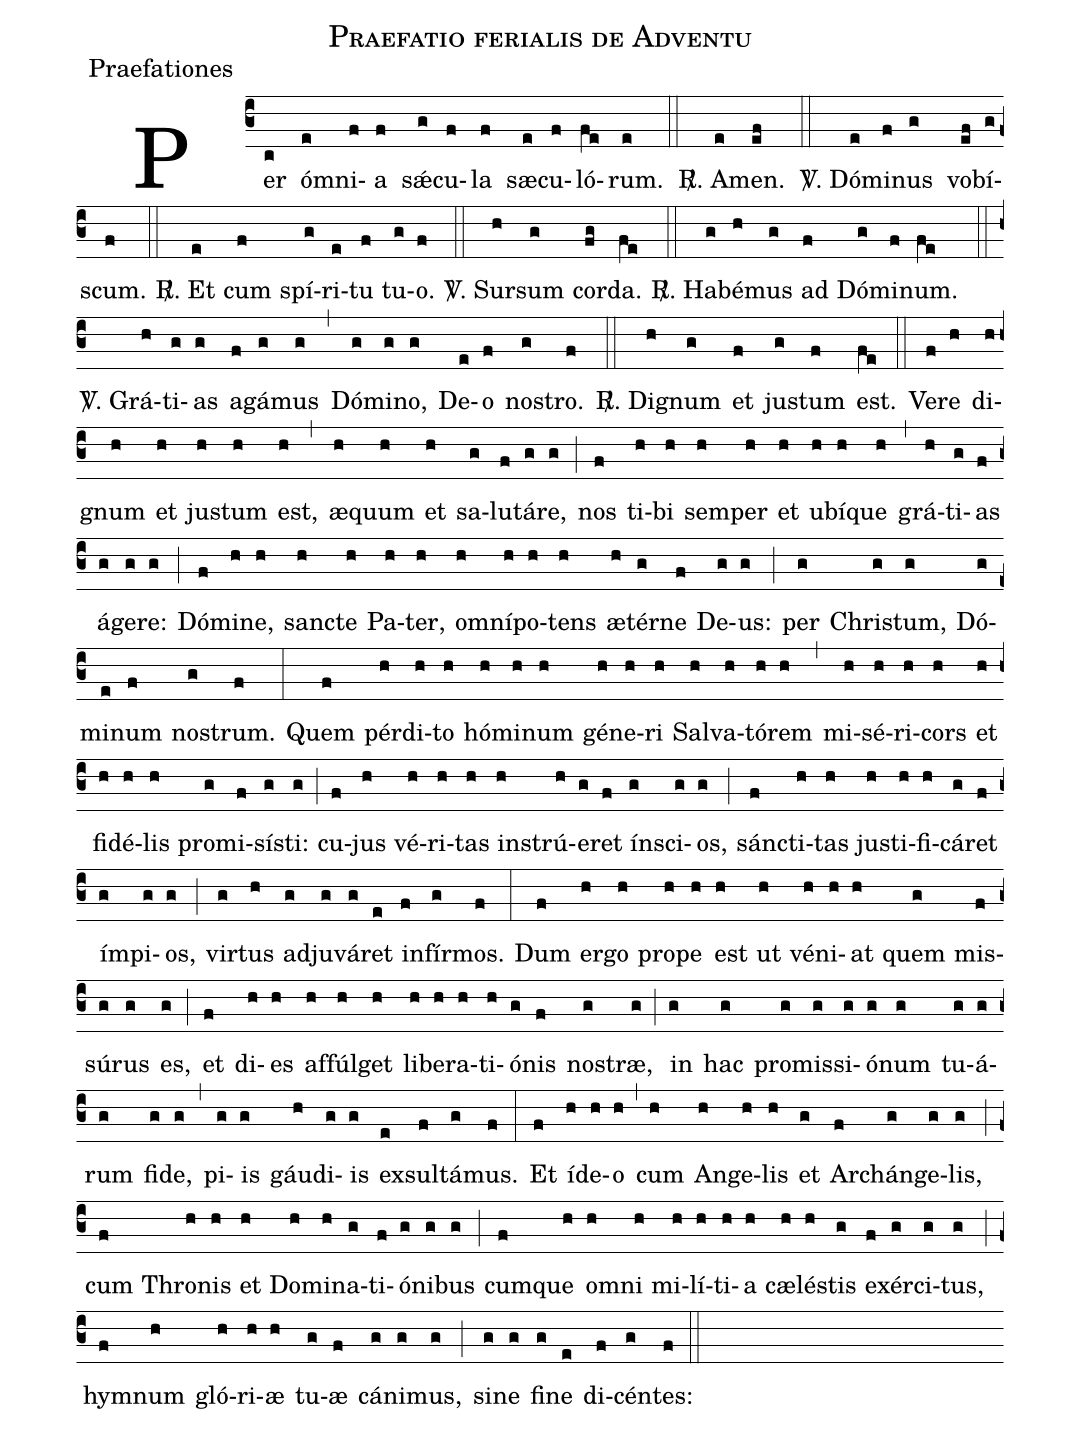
name:Praefatio ferialis de Adventu;
office-part:Praefationes;
%%
(c3)Per(c) óm(e)ni(f)a(f) sǽ(g)cu(f)la(f) sæ(e)cu(f)ló(fe)rum.(e) (::)   <sp>R/</sp>. A(e)men.(ef) (::)
<sp>V/</sp>. Dó(e)mi(f)nus(g) vo(ef)bí(g)scum.(f) (::)   <sp>R/</sp>. Et(e) cum(f) spí(g)ri(e)tu(f) tu(g)o.(f) (::)
<sp>V/</sp>. Sur(h)sum(g) cor(fg)da.(fe) (::)   <sp>R/</sp>. Ha(g)bé(h)mus(g) ad(f) Dó(g)mi(f)num.(fe) (::)
<sp>V/</sp>. Grá(h)ti(g)as(g) a(f)gá(g)mus(g) (,) Dó(g)mi(g)no,(g) De(e)o(f) no(g)stro.(f) (::)   <sp>R/</sp>. Di(h)gnum(g) et(f) ju(g)stum(f) est.(fe) (::)
Ve(f)re(h) di(h)gnum(h) et(h) ju(h)stum(h) est,(h) (,) æ(h)quum(h) et(h) sa(g)lu(f)tá(g)re,(g) (;)
nos(f) ti(h)bi(h) sem(h)per(h) et(h) u(h)bí(h)que(h) (,) grá(h)ti(g)as(f) á(g)ge(g)re:(g) (;)
Dó(f)mi(h)ne,(h) san(h)cte(h) Pa(h)ter,(h) om(h)ní(h)po(h)tens(h) æ(h)tér(g)ne(f) De(g)us:(g) (;)
per(g) Chri(g)stum,(g) Dó(g)mi(e)num(f) no(g)strum.(f) (:)
Quem(f) pér(h)di(h)to(h) hó(h)mi(h)num(h) gé(h)ne(h)ri(h) Sal(h)va(h)tó(h)rem(h) (,)
mi(h)sé(h)ri(h)cors(h) et(h) fi(h)dé(h)lis(h) pro(g)mi(f)sí(g)sti:(g) (;)
cu(f)jus(h) vé(h)ri(h)tas(h) in(h)strú(h)e(g)ret(f) ín(g)sci(g)os,(g) (;)
sán(f)cti(h)tas(h) ju(h)sti(h)fi(h)cá(g)ret(f) ím(g)pi(g)os,(g) (;)
vir(g)tus(h) ad(g)ju(g)vá(g)ret(e) in(f)fír(g)mos.(f) (:)
Dum(f) er(h)go(h) pro(h)pe(h) est(h) ut(h) vé(h)ni(h)at(h) quem(g) mis(f)sú(g)rus(g) es,(g) (;)
et(f) di(h)es(h) af(h)fúl(h)get(h) li(h)be(h)ra(h)ti(h)ó(g)nis(f) no(g)stræ,(g) (;)
in(g) hac(g) pro(g)mis(g)si(g)ó(g)num(g) tu(g)á(g)rum(g) fi(g)de,(g) (,)
pi(g)is(g) gáu(h)di(g)is(g) ex(e)sul(f)tá(g)mus.(f) (:)
Et(f) í(h)de(h)o(h) (,) cum(h) An(h)ge(h)lis(h) et(g) Ar(f)chán(g)ge(g)lis,(g) (;)
cum(f) Thro(h)nis(h) et(h) Do(h)mi(h)na(g)ti(f)ó(g)ni(g)bus(g) (;)
cum(f)que(h) om(h)ni(h) mi(h)lí(h)ti(h)a(h) cæ(h)lé(h)stis(g) e(f)xér(g)ci(g)tus,(g) (;)
hym(f)num(h) gló(h)ri(h)æ(h) tu(g)æ(f) cá(g)ni(g)mus,(g) (;) si(g)ne(g) fi(g)ne(e) di(f)cén(g)tes:(f) (::)
